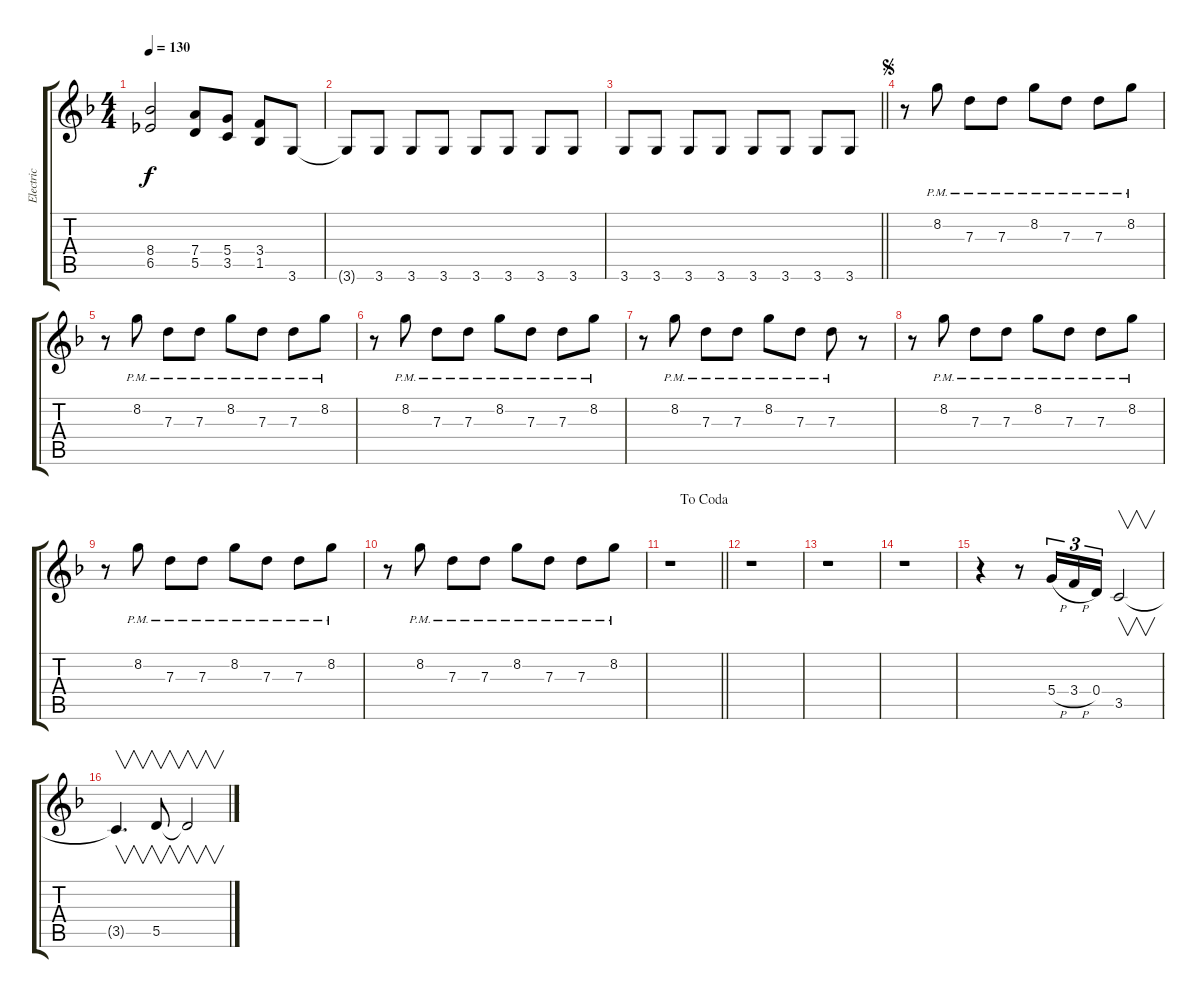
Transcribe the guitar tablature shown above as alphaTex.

\track ("Electric" "Electric") {instrument electricguitarclean}
\staff {score tabs}
\tuning (E4 B3 G3 D3 A2 E2) {hide}
\ts (4 4)
\tempo 130
\clef g2
\ks f
(8.4 6.5).2{dy f} (7.4 5.5).8 (5.4 3.5).8 (3.4 1.5).8 3.6.8 |
3.6{t}.8 3.6.8 3.6.8 3.6.8 3.6.8 3.6.8 3.6.8 3.6.8 |
\barLineRight lightlight
3.6.8 3.6.8 3.6.8 3.6.8 3.6.8 3.6.8 3.6.8 3.6.8 |
\jump segno
r.8 8.2{pm}.8 7.3{pm}.8 7.3{pm}.8 8.2{pm}.8 7.3{pm}.8 7.3{pm}.8 8.2{pm}.8 |
r.8 8.2{pm}.8 7.3{pm}.8 7.3{pm}.8 8.2{pm}.8 7.3{pm}.8 7.3{pm}.8 8.2{pm}.8 |
r.8 8.2{pm}.8 7.3{pm}.8 7.3{pm}.8 8.2{pm}.8 7.3{pm}.8 7.3{pm}.8 8.2{pm}.8 |
r.8 8.2{pm}.8 7.3{pm}.8 7.3{pm}.8 8.2{pm}.8 7.3{pm}.8 7.3{pm}.8 r.8 |
r.8 8.2{pm}.8 7.3{pm}.8 7.3{pm}.8 8.2{pm}.8 7.3{pm}.8 7.3{pm}.8 8.2{pm}.8 |
r.8 8.2{pm}.8 7.3{pm}.8 7.3{pm}.8 8.2{pm}.8 7.3{pm}.8 7.3{pm}.8 8.2{pm}.8 |
r.8 8.2{pm}.8 7.3{pm}.8 7.3{pm}.8 8.2{pm}.8 7.3{pm}.8 7.3{pm}.8 8.2{pm}.8 |
\jump dacoda
\barLineRight lightlight
r.1 |
r.1 |
r.1 |
r.1 |
r.4 r.8 5.4{h}.16{tu (3 2)} 3.4{h}.16{tu (3 2)} 0.4.16{tu (3 2)} 3.5.2{v} |
3.5{t}.4{v d} 5.5.8{v} 5.5{t}.2{v}
